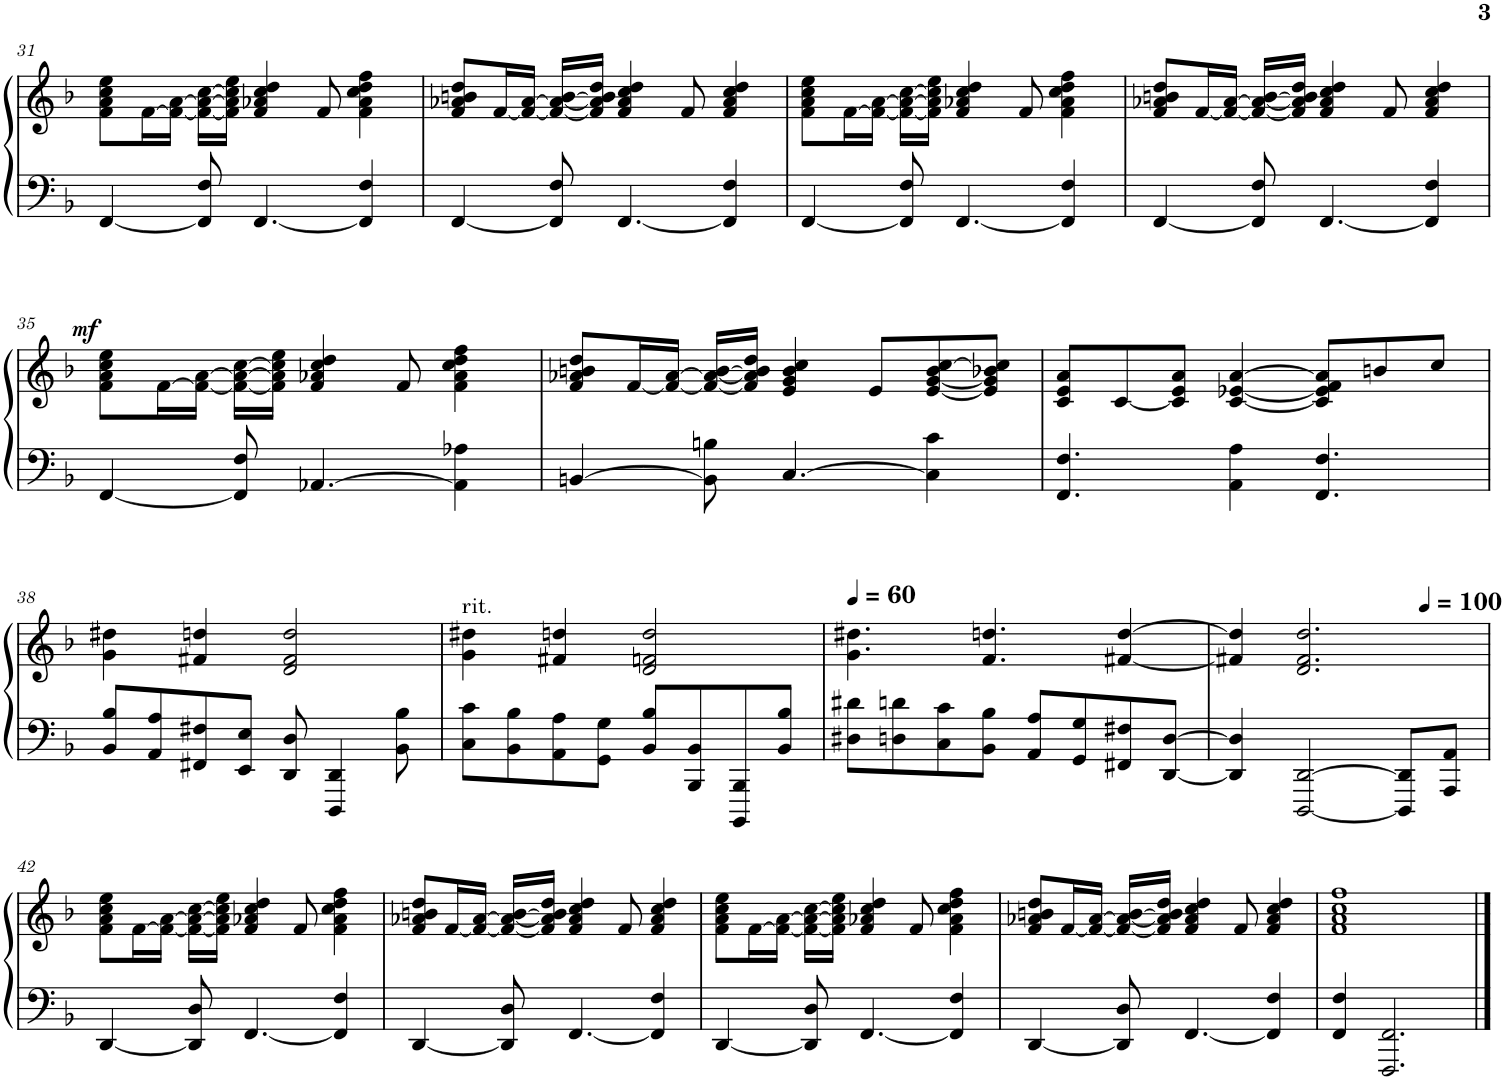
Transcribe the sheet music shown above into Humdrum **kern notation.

**kern	**kern	**dynam
*part1	*part1	*part1
*staff2	*staff1	*staff1/2
*I"Piano	*	*
*I'Pno.	*	*
!!LO:PB:g=z
*clefF4	*clefG2	*
*k[b-]	*k[b-]	*
*M4/4	*M4/4	*
=31	=31	=31
[4FF/	8f\ 8a\ 8cc\ 8ee\L	.
.	[16f\L	.
.	16f\_ [16a\JJ	.
8FF/] 8F/	16f\_ 16a\_ [16cc\LL	.
.	16f\] 16a\] 16cc\] 16ee\JJ	.
[4.FF/	4f/ 4a-X/ 4cc/ 4dd/	.
.	8f/	.
4FF/] 4F/	4f\ 4a-\ 4cc\ 4dd\ 4ff\	.
=32	=32	=32
[4FF/	8f/ 8a-X/ 8bn/ 8dd/L	.
.	[16f/L	.
.	16f/_ [16a-/JJ	.
8FF/] 8F/	16f/_ 16a-/_ [16b/LL	.
.	16f/] 16a-/] 16b/] 16dd/JJ	.
[4.FF/	4f/ 4a-/ 4cc/ 4dd/	.
.	8f/	.
4FF/] 4F/	4f/ 4a-/ 4cc/ 4dd/	.
=33	=33	=33
[4FF/	8f\ 8a\ 8cc\ 8ee\L	.
.	[16f\L	.
.	16f\_ [16a\JJ	.
8FF/] 8F/	16f\_ 16a\_ [16cc\LL	.
.	16f\] 16a\] 16cc\] 16ee\JJ	.
[4.FF/	4f/ 4a-X/ 4cc/ 4dd/	.
.	8f/	.
4FF/] 4F/	4f\ 4a-\ 4cc\ 4dd\ 4ff\	.
=34	=34	=34
[4FF/	8f/ 8a-X/ 8bn/ 8dd/L	.
.	[16f/L	.
.	16f/_ [16a-/JJ	.
8FF/] 8F/	16f/_ 16a-/_ [16b/LL	.
.	16f/] 16a-/] 16b/] 16dd/JJ	.
[4.FF/	4f/ 4a-/ 4cc/ 4dd/	.
.	8f/	.
4FF/] 4F/	4f/ 4a-/ 4cc/ 4dd/	.
!!LO:LB:g=z
=35	=35	=35
!	!	!LO:DY:a
[4FF/	8f\ 8a\ 8cc\ 8ee\L	mf
.	[16f\L	.
.	16f\_ [16a\JJ	.
8FF/] 8F/	16f\_ 16a\_ [16cc\LL	.
.	16f\] 16a\] 16cc\] 16ee\JJ	.
[4.AA-X/	4f/ 4a-X/ 4cc/ 4dd/	.
.	8f/	.
4AA-\] 4A-X\	4f\ 4a-\ 4cc\ 4dd\ 4ff\	.
=36	=36	=36
[4BBn/	8f/ 8a-X/ 8bn/ 8dd/L	.
.	[16f/L	.
.	16f/_ [16a-/JJ	.
8BB\] 8Bn\	16f/_ 16a-/_ [16b/LL	.
.	16f/] 16a-/] 16b/] 16dd/JJ	.
[4.C/	4e/ 4g/ 4b/ 4cc/	.
.	8e/L	.
4C\] 4c\	[8e/ [8g/ 8b/ [8cc/	.
.	8e/] 8g/] 8b-X/ 8cc/]J	.
=37	=37	=37
4.FF/ 4.F/	8c/ 8e/ 8a/L	.
.	[8c/	.
.	8c/] 8e/ 8a/J	.
4AA\ 4A\	[4c/ [4e-X/ [4a/	.
4.FF/ 4.F/	8c/] 8e-/] 8f/ 8a/]L	.
.	8bn/	.
.	8cc/J	.
!!LO:LB:g=z
=38	=38	=38
8BB-/ 8B-/L	4g\ 4dd#X\	.
8AA/ 8A/	.	.
8FF#X/ 8F#X/	4f#X/ 4ddn/	.
8EE/ 8E/J	.	.
8DD/ 8D/	2d/ 2f#/ 2dd/	.
4DDD/ 4DD/	.	.
8BB-\ 8B-\	.	.
=39	=39	=39
!	!LO:TX:a:t=rit.	!
8C\ 8c\L	4g\ 4dd#X\	.
8BB-\ 8B-\	.	.
8AA\ 8A\	4f#X/ 4ddn/	.
8GG\ 8G\J	.	.
8BB-/ 8B-/L	2d/ 2fn/ 2dd/	.
8BBB-/ 8BB-/	.	.
8BBBB-/ 8BBB-/	.	.
8BB-/ 8B-/J	.	.
=40	=40	=40
*	*MM60	*
8D#X\ 8d#X\L	4.g\ 4.dd#X\	.
8Dn\ 8dn\	.	.
8C\ 8c\	.	.
8BB-\ 8B-\J	4.f/ 4.ddn/	.
8AA/ 8A/L	.	.
8GG/ 8G/	.	.
8FF#X/ 8F#X/	[4f#X/ [4dd/	.
[8DD/ [8D/J	.	.
=41	=41	=41
4DD/] 4D/]	4f#X/] 4dd/]	.
[2DDD/ [2DD/	2.d/ 2.f#/ 2.dd/	.
8DDD/] 8DD/]L	.	.
*	*MM100	*
8AAA/ 8AA/J	.	.
!!LO:LB:g=z
=42	=42	=42
[4DD/	8f\ 8a\ 8cc\ 8ee\L	.
.	[16f\L	.
.	16f\_ [16a\JJ	.
8DD/] 8D/	16f\_ 16a\_ [16cc\LL	.
.	16f\] 16a\] 16cc\] 16ee\JJ	.
[4.FF/	4f/ 4a-X/ 4cc/ 4dd/	.
.	8f/	.
4FF/] 4F/	4f\ 4a-\ 4cc\ 4dd\ 4ff\	.
=43	=43	=43
[4DD/	8f/ 8a-X/ 8bn/ 8dd/L	.
.	[16f/L	.
.	16f/_ [16a-/JJ	.
8DD/] 8D/	16f/_ 16a-/_ [16b/LL	.
.	16f/] 16a-/] 16b/] 16dd/JJ	.
[4.FF/	4f/ 4a-/ 4cc/ 4dd/	.
.	8f/	.
4FF/] 4F/	4f/ 4a-/ 4cc/ 4dd/	.
=44	=44	=44
[4DD/	8f\ 8a\ 8cc\ 8ee\L	.
.	[16f\L	.
.	16f\_ [16a\JJ	.
8DD/] 8D/	16f\_ 16a\_ [16cc\LL	.
.	16f\] 16a\] 16cc\] 16ee\JJ	.
[4.FF/	4f/ 4a-X/ 4cc/ 4dd/	.
.	8f/	.
4FF/] 4F/	4f\ 4a-\ 4cc\ 4dd\ 4ff\	.
=45	=45	=45
[4DD/	8f/ 8a-X/ 8bn/ 8dd/L	.
.	[16f/L	.
.	16f/_ [16a-/JJ	.
8DD/] 8D/	16f/_ 16a-/_ [16b/LL	.
.	16f/] 16a-/] 16b/] 16dd/JJ	.
[4.FF/	4f/ 4a-/ 4cc/ 4dd/	.
.	8f/	.
4FF/] 4F/	4f/ 4a-/ 4cc/ 4dd/	.
=46	=46	=46
4FF/ 4F/	1f 1a 1cc 1ff	.
2.FFF/ 2.FF/	.	.
==	==	==
*-	*-	*-
